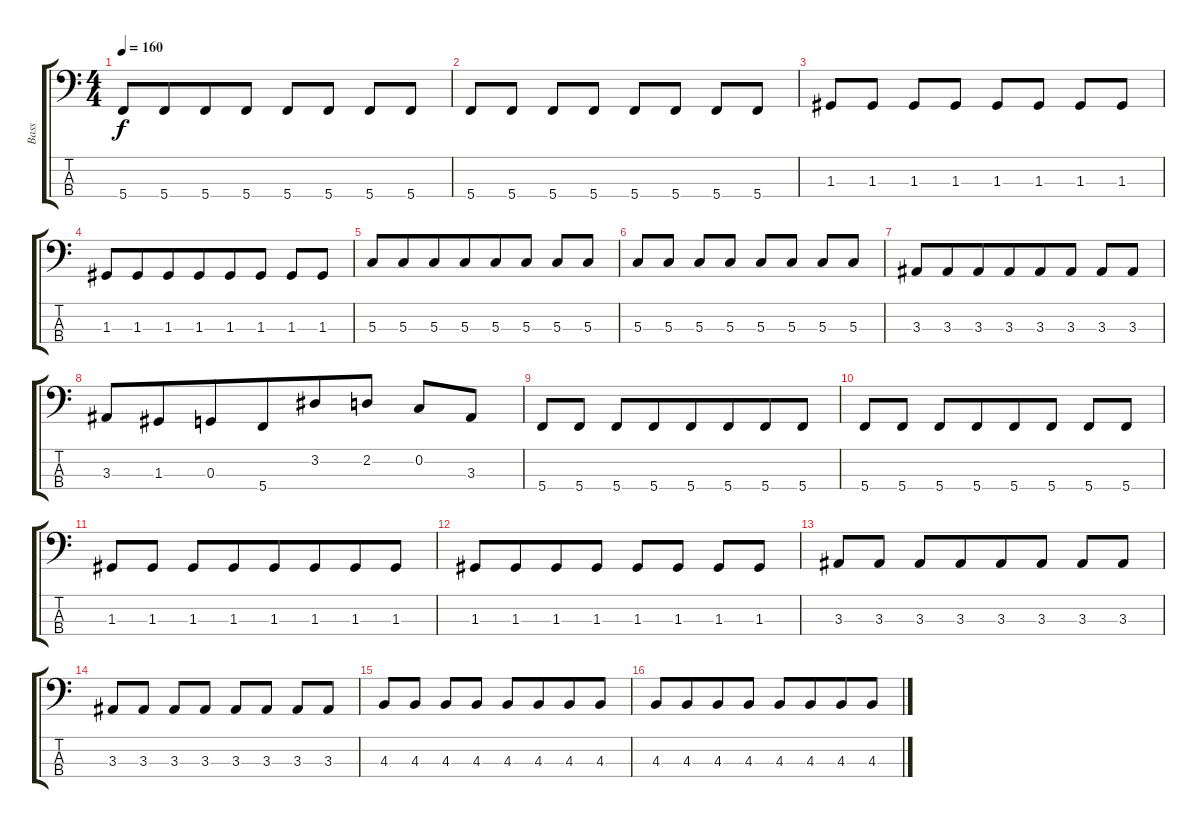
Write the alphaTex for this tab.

\track ("Bass" "Bass") {instrument acousticguitarsteel}
\staff {score tabs}
\tuning (F2 C2 G1 C1) {hide}
\ts (4 4)
\tempo 160
\clef f4
\ks c
5.4.8{dy f beam merge} 5.4.8{beam merge} 5.4.8 5.4.8 5.4.8{beam merge} 5.4.8 5.4.8 5.4.8 |
5.4.8{beam merge} 5.4.8 5.4.8{beam merge} 5.4.8 5.4.8 5.4.8 5.4.8 5.4.8 |
1.3.8{beam merge} 1.3.8 1.3.8 1.3.8 1.3.8 1.3.8 1.3.8 1.3.8 |
1.3.8 1.3.8{beam merge} 1.3.8 1.3.8{beam merge} 1.3.8 1.3.8 1.3.8 1.3.8 |
5.3.8 5.3.8{beam merge} 5.3.8{beam merge} 5.3.8{beam merge} 5.3.8 5.3.8 5.3.8{beam merge} 5.3.8 |
5.3.8 5.3.8 5.3.8{beam merge} 5.3.8 5.3.8 5.3.8 5.3.8 5.3.8 |
3.3.8 3.3.8{beam merge} 3.3.8 3.3.8{beam merge} 3.3.8{beam merge} 3.3.8 3.3.8{beam merge} 3.3.8 |
3.3.8 1.3.8{beam merge} 0.3.8 5.4.8{beam merge} 3.2.8{beam merge} 2.2.8 0.2.8{beam merge} 3.3.8 |
5.4.8 5.4.8 5.4.8 5.4.8{beam merge} 5.4.8 5.4.8{beam merge} 5.4.8 5.4.8 |
5.4.8{beam merge} 5.4.8 5.4.8 5.4.8{beam merge} 5.4.8 5.4.8 5.4.8 5.4.8 |
1.3.8{beam merge} 1.3.8 1.3.8{beam merge} 1.3.8{beam merge} 1.3.8{beam merge} 1.3.8{beam merge} 1.3.8 1.3.8 |
1.3.8{beam merge} 1.3.8{beam merge} 1.3.8{beam merge} 1.3.8 1.3.8{beam merge} 1.3.8 1.3.8{beam merge} 1.3.8 |
3.3.8 3.3.8 3.3.8 3.3.8{beam merge} 3.3.8 3.3.8 3.3.8 3.3.8 |
3.3.8 3.3.8 3.3.8 3.3.8 3.3.8 3.3.8 3.3.8 3.3.8 |
4.3.8{beam merge} 4.3.8 4.3.8 4.3.8 4.3.8 4.3.8{beam merge} 4.3.8 4.3.8 |
4.3.8{beam merge} 4.3.8{beam merge} 4.3.8{beam merge} 4.3.8 4.3.8 4.3.8{beam merge} 4.3.8{beam merge} 4.3.8
